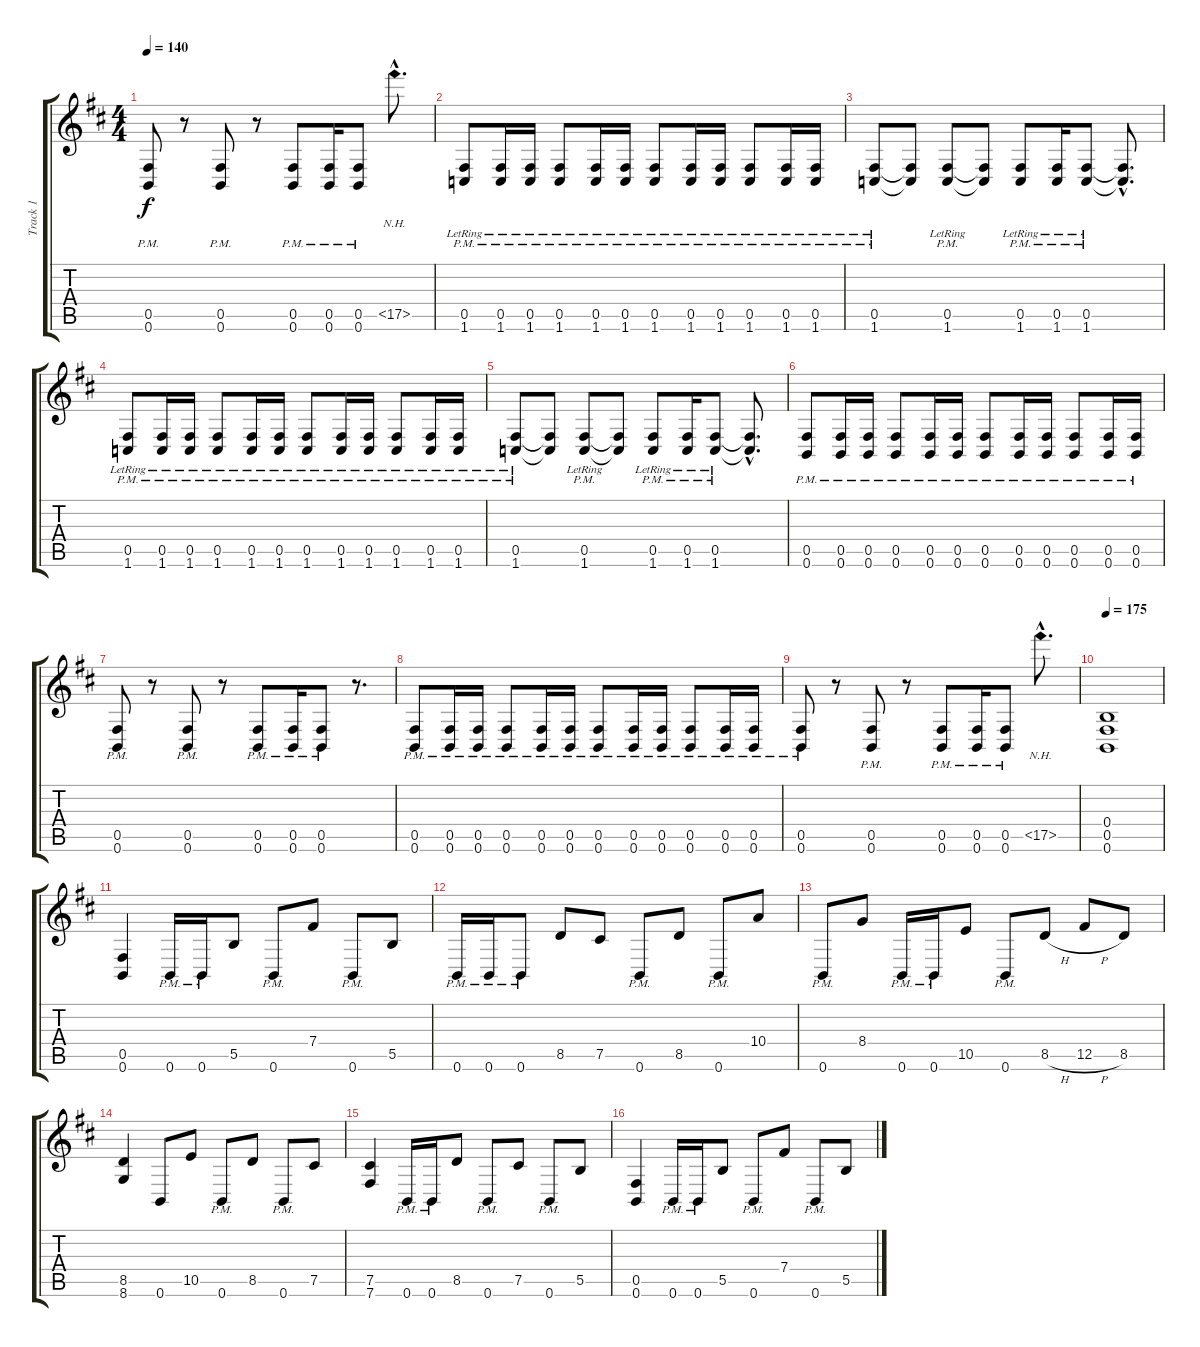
\track ("Track 1" "Track 1") {instrument distortionguitar}
\staff {score tabs}
\tuning (Db4 Ab3 E3 B2 Gb2 B1) {hide}
\ts (4 4)
\tempo 140
\clef g2
\ks bminor
(0.5{pm} 0.6{pm}).8{dy f} r.8 (0.5{pm} 0.6{pm}).8 r.8 (0.5{pm} 0.6{pm}).8 (0.5{pm} 0.6{pm}).16 (0.5{pm} 0.6{pm}).8 17.5{nh hac}.8{d} |
(0.5{pm lr} 1.6{pm lr}).8 (0.5{pm lr} 1.6{pm lr}).16 (0.5{pm lr} 1.6{pm lr}).16 (0.5{pm lr} 1.6{pm lr}).8 (0.5{pm lr} 1.6{pm lr}).16 (0.5{pm lr} 1.6{pm lr}).16 (0.5{pm lr} 1.6{pm lr}).8 (0.5{pm lr} 1.6{pm lr}).16 (0.5{pm lr} 1.6{pm lr}).16 (0.5{pm lr} 1.6{pm lr}).8 (0.5{pm lr} 1.6{pm lr}).16 (0.5{pm lr} 1.6{pm lr}).16 |
(0.5{pm lr} 1.6{pm lr}).8 (0.5{t} 1.6{t}).8 (0.5{pm lr} 1.6{pm lr}).8 (0.5{t} 1.6{t}).8 (0.5{pm lr} 1.6{pm lr}).8 (0.5{pm lr} 1.6{pm lr}).16 (0.5{pm lr} 1.6{pm lr}).8 (0.5{hac t} 1.6{hac t}).8{d} |
(0.5{pm lr} 1.6{pm lr}).8 (0.5{pm lr} 1.6{pm lr}).16 (0.5{pm lr} 1.6{pm lr}).16 (0.5{pm lr} 1.6{pm lr}).8 (0.5{pm lr} 1.6{pm lr}).16 (0.5{pm lr} 1.6{pm lr}).16 (0.5{pm lr} 1.6{pm lr}).8 (0.5{pm lr} 1.6{pm lr}).16 (0.5{pm lr} 1.6{pm lr}).16 (0.5{pm lr} 1.6{pm lr}).8 (0.5{pm lr} 1.6{pm lr}).16 (0.5{pm lr} 1.6{pm lr}).16 |
(0.5{pm lr} 1.6{pm lr}).8 (0.5{t} 1.6{t}).8 (0.5{pm lr} 1.6{pm lr}).8 (0.5{t} 1.6{t}).8 (0.5{pm lr} 1.6{pm lr}).8 (0.5{pm lr} 1.6{pm lr}).16 (0.5{pm lr} 1.6{pm lr}).8 (0.5{hac t} 1.6{hac t}).8{d} |
(0.5{pm} 0.6{pm}).8 (0.5{pm} 0.6{pm}).16 (0.5{pm} 0.6{pm}).16 (0.5{pm} 0.6{pm}).8 (0.5{pm} 0.6{pm}).16 (0.5{pm} 0.6{pm}).16 (0.5{pm} 0.6{pm}).8 (0.5{pm} 0.6{pm}).16 (0.5{pm} 0.6{pm}).16 (0.5{pm} 0.6{pm}).8 (0.5{pm} 0.6{pm}).16 (0.5{pm} 0.6{pm}).16 |
(0.5{pm} 0.6{pm}).8 r.8 (0.5{pm} 0.6{pm}).8 r.8 (0.5{pm} 0.6{pm}).8 (0.5{pm} 0.6{pm}).16 (0.5{pm} 0.6{pm}).8 r.8{d} |
(0.5{pm} 0.6{pm}).8 (0.5{pm} 0.6{pm}).16 (0.5{pm} 0.6{pm}).16 (0.5{pm} 0.6{pm}).8 (0.5{pm} 0.6{pm}).16 (0.5{pm} 0.6{pm}).16 (0.5{pm} 0.6{pm}).8 (0.5{pm} 0.6{pm}).16 (0.5{pm} 0.6{pm}).16 (0.5{pm} 0.6{pm}).8 (0.5{pm} 0.6{pm}).16 (0.5{pm} 0.6{pm}).16 |
(0.5{pm} 0.6{pm}).8 r.8 (0.5{pm} 0.6{pm}).8 r.8 (0.5{pm} 0.6{pm}).8 (0.5{pm} 0.6{pm}).16 (0.5{pm} 0.6{pm}).8 17.5{nh hac}.8{d} |
\tempo 175
(0.4 0.5 0.6).1 |
(0.5 0.6).4 0.6{pm}.16 0.6{pm}.16 5.5.8 0.6{pm}.8 7.4.8 0.6{pm}.8 5.5.8 |
0.6{pm}.16 0.6{pm}.16 0.6{pm}.8 8.5.8 7.5.8 0.6{pm}.8 8.5.8 0.6{pm}.8 10.4.8 |
0.6{pm}.8 8.4.8 0.6{pm}.16 0.6{pm}.16 10.5.8 0.6{pm}.8 8.5{h}.8 12.5{h}.8 8.5.8 |
(8.5 8.6).4 0.6.8 10.5.8 0.6{pm}.8 8.5.8 0.6{pm}.8 7.5.8 |
(7.5 7.6).4 0.6{pm}.16 0.6{pm}.16 8.5.8 0.6{pm}.8 7.5.8 0.6{pm}.8 5.5.8 |
(0.5 0.6).4 0.6{pm}.16 0.6{pm}.16 5.5.8 0.6{pm}.8 7.4.8 0.6{pm}.8 5.5.8
